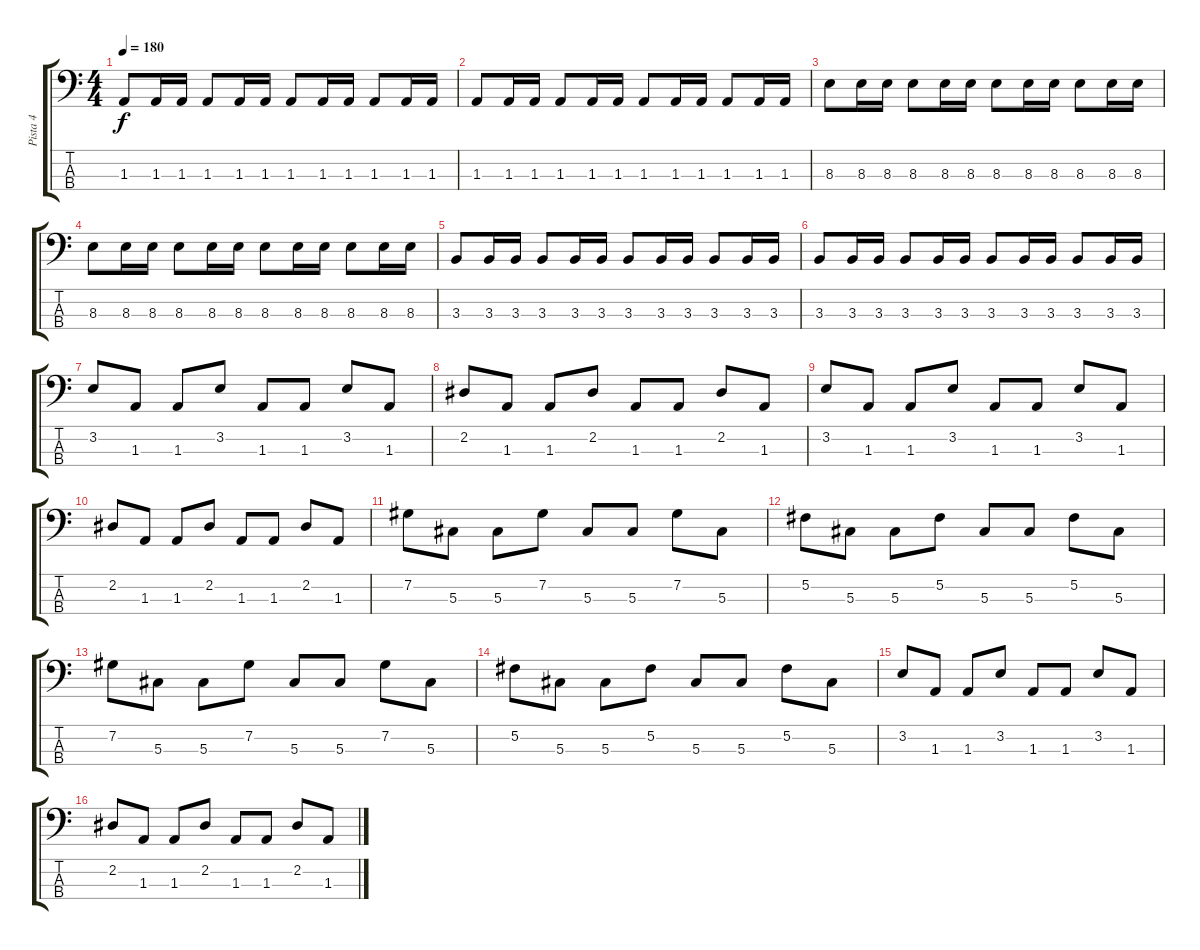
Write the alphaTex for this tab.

\track ("Pista 4" "Pista 4") {instrument electricbassfinger}
\staff {score tabs}
\tuning (Gb2 Db2 Ab1 Eb1) {hide}
\ts (4 4)
\tempo 180
\clef f4
\ks c
1.3.8{dy f} 1.3.16 1.3.16 1.3.8 1.3.16 1.3.16 1.3.8 1.3.16 1.3.16 1.3.8 1.3.16 1.3.16 |
1.3.8 1.3.16 1.3.16 1.3.8 1.3.16 1.3.16 1.3.8 1.3.16 1.3.16 1.3.8 1.3.16 1.3.16 |
8.3.8 8.3.16 8.3.16 8.3.8 8.3.16 8.3.16 8.3.8 8.3.16 8.3.16 8.3.8 8.3.16 8.3.16 |
8.3.8 8.3.16 8.3.16 8.3.8 8.3.16 8.3.16 8.3.8 8.3.16 8.3.16 8.3.8 8.3.16 8.3.16 |
3.3.8 3.3.16 3.3.16 3.3.8 3.3.16 3.3.16 3.3.8 3.3.16 3.3.16 3.3.8 3.3.16 3.3.16 |
3.3.8 3.3.16 3.3.16 3.3.8 3.3.16 3.3.16 3.3.8 3.3.16 3.3.16 3.3.8 3.3.16 3.3.16 |
3.2.8 1.3.8 1.3.8 3.2.8 1.3.8 1.3.8 3.2.8 1.3.8 |
2.2.8 1.3.8 1.3.8 2.2.8 1.3.8 1.3.8 2.2.8 1.3.8 |
3.2.8 1.3.8 1.3.8 3.2.8 1.3.8 1.3.8 3.2.8 1.3.8 |
2.2.8 1.3.8 1.3.8 2.2.8 1.3.8 1.3.8 2.2.8 1.3.8 |
7.2.8 5.3.8 5.3.8 7.2.8 5.3.8 5.3.8 7.2.8 5.3.8 |
5.2.8 5.3.8 5.3.8 5.2.8 5.3.8 5.3.8 5.2.8 5.3.8 |
7.2.8 5.3.8 5.3.8 7.2.8 5.3.8 5.3.8 7.2.8 5.3.8 |
5.2.8 5.3.8 5.3.8 5.2.8 5.3.8 5.3.8 5.2.8 5.3.8 |
3.2.8 1.3.8 1.3.8 3.2.8 1.3.8 1.3.8 3.2.8 1.3.8 |
2.2.8 1.3.8 1.3.8 2.2.8 1.3.8 1.3.8 2.2.8 1.3.8
